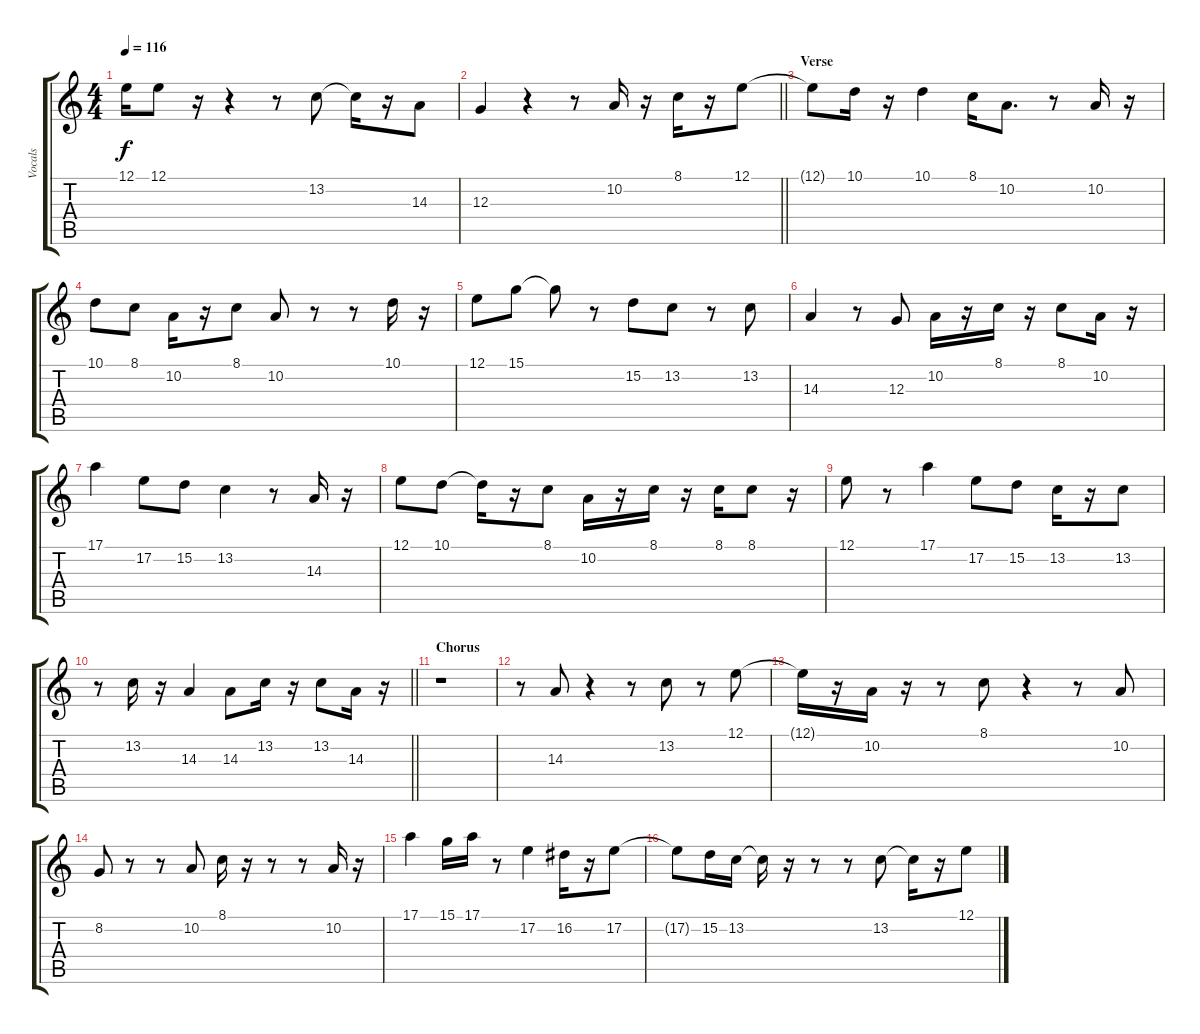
\track ("Vocals" "Vocals") {instrument tenorsax}
\staff {score tabs}
\tuning (E4 B3 G3 D3 A2 E2) {hide}
\ts (4 4)
\tempo 116
\clef g2
\ks c
12.1{t}.16{dy f} 12.1.8 r.16 r.4 r.8 13.2.8 13.2{t}.16 r.16 14.3.8 |
\barLineRight lightlight
12.3.4 r.4 r.8 10.2.16 r.16 8.1.16 r.16 12.1.8 |
\section ("" "Verse")
12.1{t}.8 10.1.16 r.16 10.1.4 8.1.16 10.2.8{d} r.8 10.2.16 r.16 |
10.1.8 8.1.8 10.2.16 r.16 8.1.8 10.2.8 r.8 r.8 10.1.16 r.16 |
12.1.8 15.1.8 15.1{t}.8 r.8 15.2.8 13.2.8 r.8 13.2.8 |
14.3.4 r.8 12.3.8 10.2.16 r.16 8.1.16 r.16 8.1.8 10.2.16 r.16 |
17.1.4 17.2.8 15.2.8 13.2.4 r.8 14.3.16 r.16 |
12.1.8 10.1.8 10.1{t}.16 r.16 8.1.8 10.2.16 r.16 8.1.16 r.16 8.1.16 8.1.8 r.16 |
12.1.8 r.8 17.1.4 17.2.8 15.2.8 13.2.16 r.16 13.2.8 |
\barLineRight lightlight
r.8 13.2.16 r.16 14.3.4 14.3.8 13.2.16 r.16 13.2.8 14.3.16 r.16 |
\section ("" "Chorus")
r.1 |
r.8 14.3.8 r.4 r.8 13.2.8 r.8 12.1.8 |
12.1{t}.16 r.16 10.2.16 r.16 r.8 8.1.8 r.4 r.8 10.2.8 |
8.2.8 r.8 r.8 10.2.8 8.1.16 r.16 r.8 r.8 10.2.16 r.16 |
17.1.4 15.1.16 17.1.16 r.8 17.2.4 16.2.16 r.16 17.2.8 |
17.2{t}.8 15.2.16 13.2.16 13.2{t}.16 r.16 r.8 r.8 13.2.8 13.2{t}.16 r.16 12.1.8
